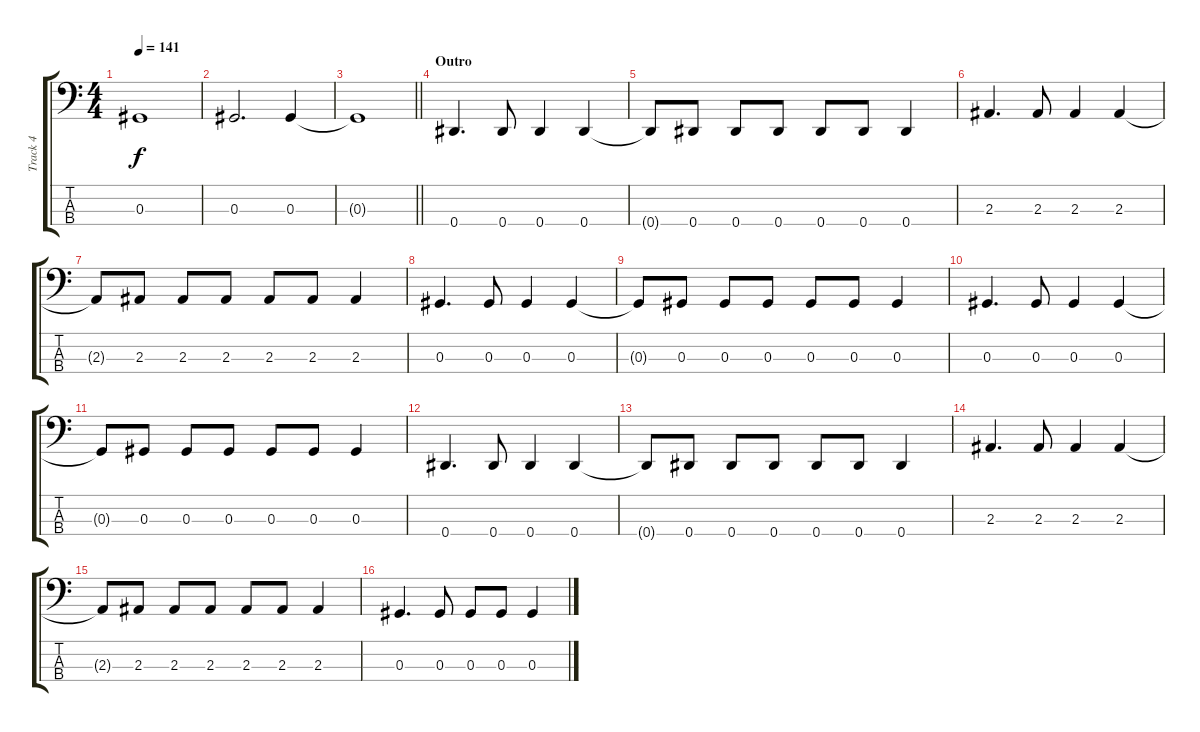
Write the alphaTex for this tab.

\track ("Track 4" "Track 4") {instrument electricbasspick}
\staff {score tabs}
\tuning (Gb2 Db2 Ab1 Eb1) {hide}
\ts (4 4)
\tempo 141
\clef f4
\ks c
0.3{t}.1{dy f} |
0.3.2{d} 0.3.4 |
\barLineRight lightlight
0.3{t}.1 |
\section ("" "Outro")
0.4.4{d} 0.4.8 0.4.4 0.4.4 |
0.4{t}.8 0.4.8 0.4.8 0.4.8 0.4.8 0.4.8 0.4.4 |
2.3.4{d} 2.3.8 2.3.4 2.3.4 |
2.3{t}.8 2.3.8 2.3.8 2.3.8 2.3.8 2.3.8 2.3.4 |
0.3.4{d} 0.3.8 0.3.4 0.3.4 |
0.3{t}.8 0.3.8 0.3.8 0.3.8 0.3.8 0.3.8 0.3.4 |
0.3.4{d} 0.3.8 0.3.4 0.3.4 |
0.3{t}.8 0.3.8 0.3.8 0.3.8 0.3.8 0.3.8 0.3.4 |
0.4.4{d} 0.4.8 0.4.4 0.4.4 |
0.4{t}.8 0.4.8 0.4.8 0.4.8 0.4.8 0.4.8 0.4.4 |
2.3.4{d} 2.3.8 2.3.4 2.3.4 |
2.3{t}.8 2.3.8 2.3.8 2.3.8 2.3.8 2.3.8 2.3.4 |
0.3.4{d} 0.3.8 0.3.8 0.3.8 0.3.4
